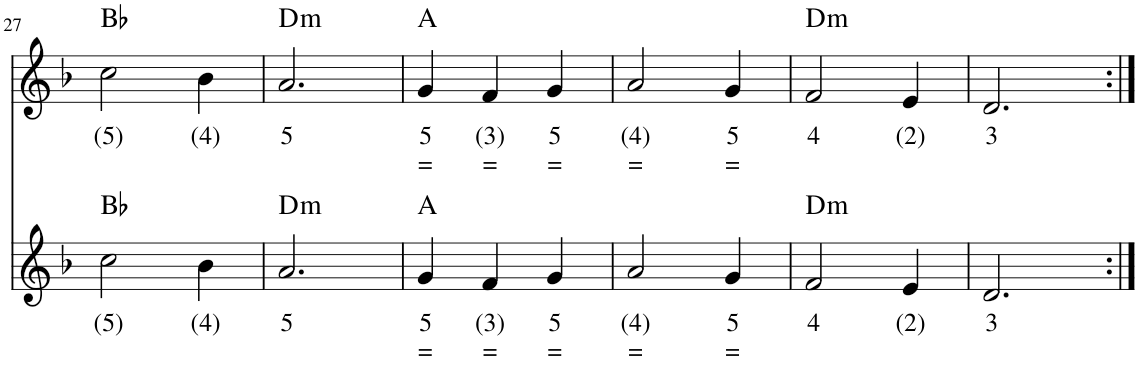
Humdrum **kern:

**kern	**text	**text	**kern	**text	**text	**harte
*part2	*part2	*part2	*part1	*part1	*part1	*part1
*staff2	*staff2	*staff2	*staff1	*staff1	*staff1	*
*I"Stem	*	*	*I"Stem	*	*	*
!!LO:PB:g=z
*clefG2	*	*	*clefG2	*	*	*
*k[b-]	*	*	*k[b-]	*	*	*
*M3/4	*	*	*M3/4	*	*	*
=27	=27	=27	=27	=27	=27	=27
!	!LO:LY:b	!	!	!LO:LY:b	!	!
2cc\	(5)	.	2cc\	(5)	.	Bb:maj
!	!LO:LY:b	!	!	!LO:LY:b	!	!
4b-\	(4)	.	4b-\	(4)	.	.
=28	=28	=28	=28	=28	=28	=28
!	!LO:LY:b	!	!	!LO:LY:b	!	!LO:H:kt=m
2.a/	5	.	2.a/	5	.	D:min
=29	=29	=29	=29	=29	=29	=29
!	!LO:LY:b	!LO:LY:b	!	!LO:LY:b	!LO:LY:b	!
4g/	5	=	4g/	5	=	A:maj
!	!LO:LY:b	!LO:LY:b	!	!LO:LY:b	!LO:LY:b	!
4f/	(3)	=	4f/	(3)	=	.
!	!LO:LY:b	!LO:LY:b	!	!LO:LY:b	!LO:LY:b	!
4g/	5	=	4g/	5	=	.
=30	=30	=30	=30	=30	=30	=30
!	!LO:LY:b	!LO:LY:b	!	!LO:LY:b	!LO:LY:b	!
2a/	(4)	=	2a/	(4)	=	.
!	!LO:LY:b	!LO:LY:b	!	!LO:LY:b	!LO:LY:b	!
4g/	5	=	4g/	5	=	.
=31	=31	=31	=31	=31	=31	=31
!	!LO:LY:b	!	!	!LO:LY:b	!	!LO:H:kt=m
2f/	4	.	2f/	4	.	D:min
!	!LO:LY:b	!	!	!LO:LY:b	!	!
4e/	(2)	.	4e/	(2)	.	.
=32	=32	=32	=32	=32	=32	=32
!	!LO:LY:b	!	!	!LO:LY:b	!	!
2.d/	3	.	2.d/	3	.	.
=:|!	=:|!	=:|!	=:|!	=:|!	=:|!	=:|!
*-	*-	*-	*-	*-	*-	*-
